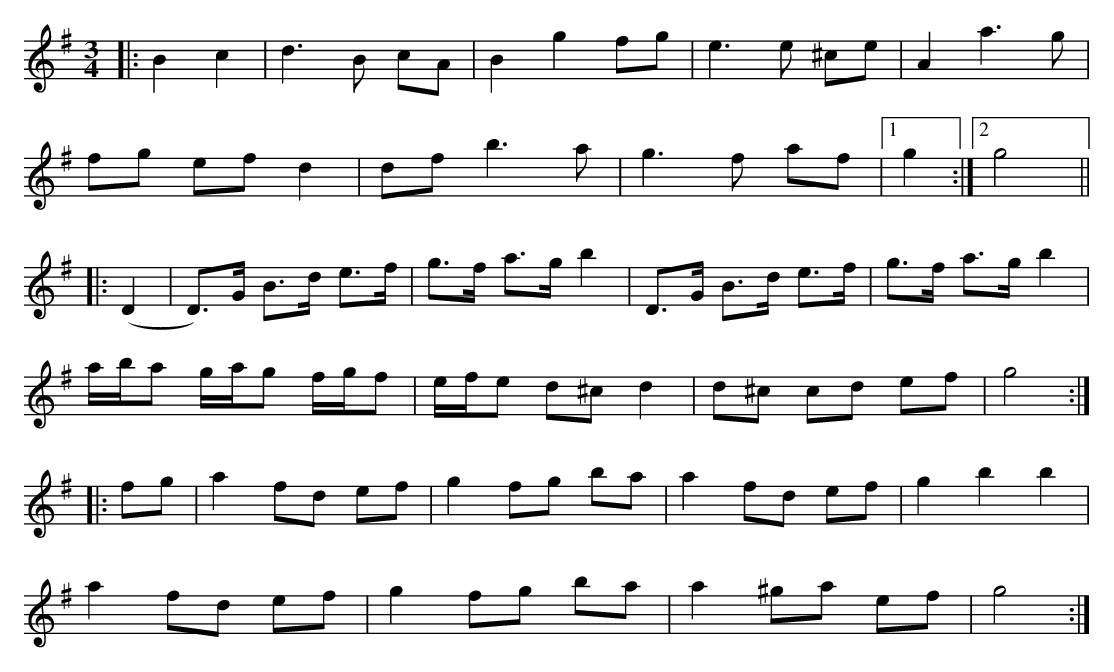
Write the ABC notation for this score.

X:1
M:3/4
K:G
|:B2c2|d3B cA|B2 g2 fg|e3e ^ce|A2 a3g|
fg ef d2|df b3a|g3 f af|1 g2:|2 g4||
|:(D2|D)>G B>d e>f|g>f a>g b2|D>G B>d e>f|g>f a>g b2|
a/b/a g/a/g f/g/f|e/f/e d^c d2|d^c cd ef|g4:|
|:fg|a2 fd ef|g2 fg ba|a2 fd ef|g2 b2 b2|
a2 fd ef|g2 fg ba|a2 ^ga ef|g4:|
